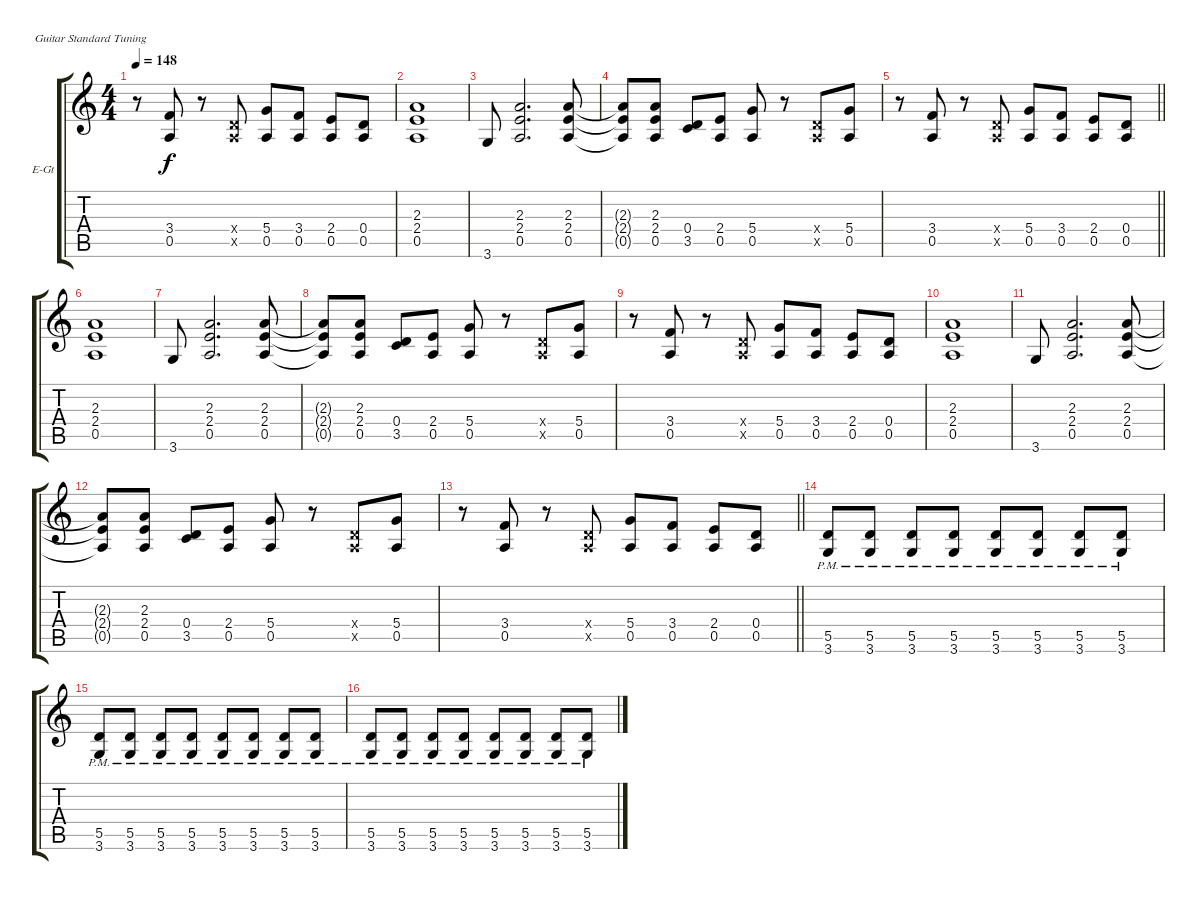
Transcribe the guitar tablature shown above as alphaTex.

\bracketExtendMode groupsimilarinstruments
\firstSystemTrackNameOrientation horizontal
\otherSystemsTrackNameOrientation horizontal
\track ("Matthias Jabs" "E-Gt") {instrument distortionguitar}
\staff {score tabs}
\tuning (E4 B3 G3 D3 A2 E2)
\ts (4 4)
\tempo 148
\clef g2
\ks c
r.8{dy f} (0.5 3.4).8 r.8 (0.5{x} 0.4{x}).8 (0.5 5.4).8 (0.5 3.4).8 (2.4 0.5).8 (0.5 0.4).8 |
(0.5 2.4 2.3).1 |
3.6.8 (0.5 2.4 2.3).2{d} (2.4 0.5 2.3).8 |
(0.5{t} 2.4{t} 2.3{t}).8 (0.5 2.4 2.3).8 (3.5 0.4).8 (0.5 2.4).8 (0.5 5.4).8 r.8 (0.5{x} 0.4{x}).8 (0.5 5.4).8 |
\barLineRight lightlight
r.8 (0.5 3.4).8 r.8 (0.5{x} 0.4{x}).8 (0.5 5.4).8 (0.5 3.4).8 (2.4 0.5).8 (0.5 0.4).8 |
(0.5 2.4 2.3).1 |
3.6.8 (0.5 2.4 2.3).2{d} (2.4 0.5 2.3).8 |
(0.5{t} 2.4{t} 2.3{t}).8 (0.5 2.4 2.3).8 (3.5 0.4).8 (0.5 2.4).8 (0.5 5.4).8 r.8 (0.5{x} 0.4{x}).8 (0.5 5.4).8 |
r.8 (0.5 3.4).8 r.8 (0.5{x} 0.4{x}).8 (0.5 5.4).8 (0.5 3.4).8 (2.4 0.5).8 (0.5 0.4).8 |
(0.5 2.4 2.3).1 |
3.6.8 (0.5 2.4 2.3).2{d} (2.4 0.5 2.3).8 |
(0.5{t} 2.4{t} 2.3{t}).8 (0.5 2.4 2.3).8 (3.5 0.4).8 (0.5 2.4).8 (0.5 5.4).8 r.8 (0.5{x} 0.4{x}).8 (0.5 5.4).8 |
\barLineRight lightlight
r.8 (0.5 3.4).8 r.8 (0.5{x} 0.4{x}).8 (0.5 5.4).8 (0.5 3.4).8 (2.4 0.5).8 (0.5 0.4).8 |
(5.5{pm} 3.6{pm}).8 (5.5{pm} 3.6{pm}).8 (5.5{pm} 3.6{pm}).8 (5.5{pm} 3.6{pm}).8 (5.5{pm} 3.6{pm}).8 (5.5{pm} 3.6{pm}).8 (5.5{pm} 3.6{pm}).8 (5.5{pm} 3.6{pm}).8 |
(5.5{pm} 3.6{pm}).8 (5.5{pm} 3.6{pm}).8 (5.5{pm} 3.6{pm}).8 (5.5{pm} 3.6{pm}).8 (5.5{pm} 3.6{pm}).8 (5.5{pm} 3.6{pm}).8 (5.5{pm} 3.6{pm}).8 (5.5{pm} 3.6{pm}).8 |
(5.5{pm} 3.6{pm}).8 (5.5{pm} 3.6{pm}).8 (5.5{pm} 3.6{pm}).8 (5.5{pm} 3.6{pm}).8 (5.5{pm} 3.6{pm}).8 (5.5{pm} 3.6{pm}).8 (5.5{pm} 3.6{pm}).8 (5.5{pm} 3.6{pm}).8
